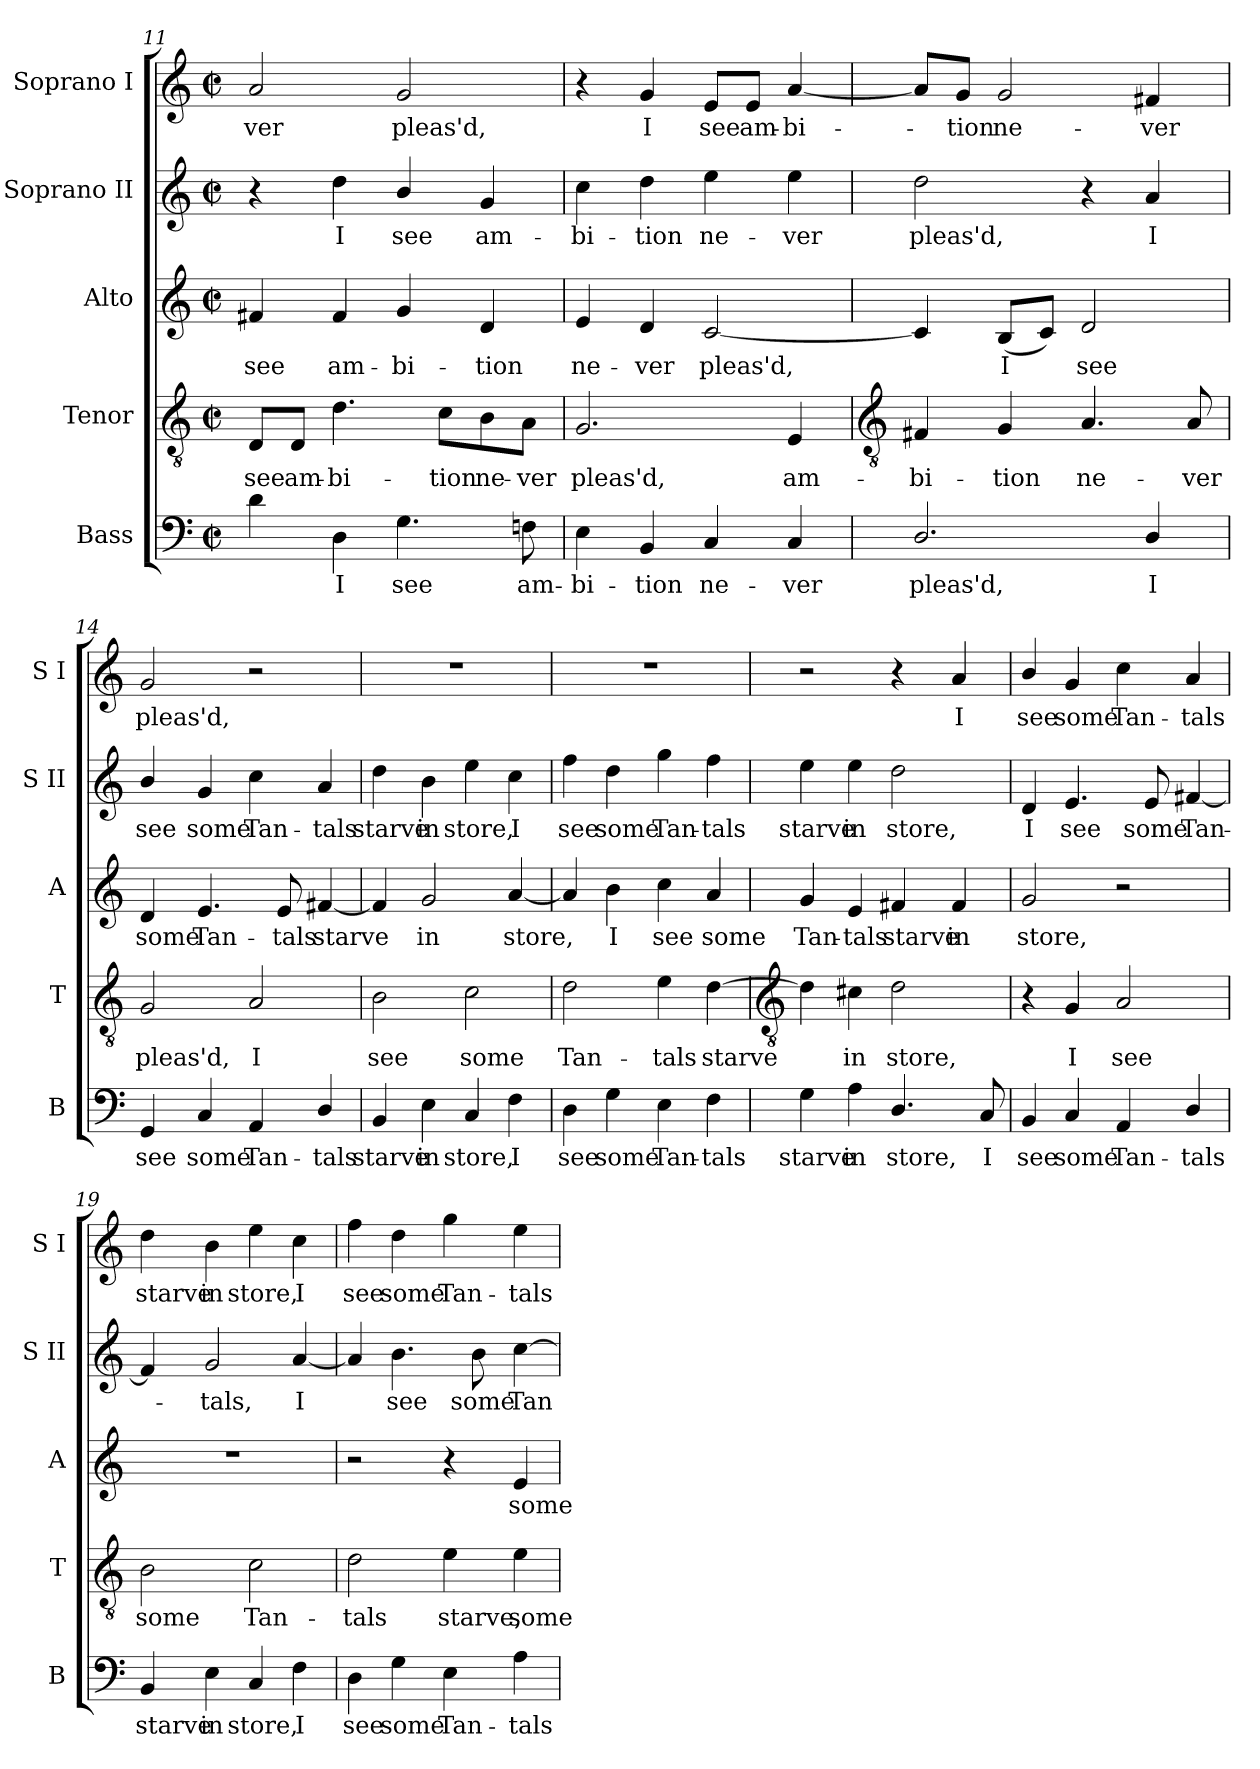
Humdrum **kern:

**kern	**text	**kern	**text	**kern	**text	**kern	**text	**kern	**text
*part5	*part5	*part4	*part4	*part3	*part3	*part2	*part2	*part1	*part1
*staff5	*staff5	*staff4	*staff4	*staff3	*staff3	*staff2	*staff2	*staff1	*staff1
*I"Bass	*	*I"Tenor	*	*I"Alto	*	*I"Soprano II	*	*I"Soprano I	*
*I'B	*	*I'T	*	*I'A	*	*I'S II	*	*I'S I	*
*clefF4	*	*clefGv2	*	*clefG2	*	*clefG2	*	*clefG2	*
*k[]	*	*k[]	*	*k[]	*	*k[]	*	*k[]	*
*C:	*	*C:	*	*C:	*	*C:	*	*C:	*
*M2/2	*	*M2/2	*	*M2/2	*	*M2/2	*	*M2/2	*
*met(c|)	*	*met(c|)	*	*met(c|)	*	*met(c|)	*	*met(c|)	*
=11	=11	=11	=11	=11	=11	=11	=11	=11	=11
!	!	!	!LO:LY:b	!	!LO:LY:b	!	!	!	!LO:LY:b
4d	.	8D/L	see	4f#X	see	4r	.	2a	-ver
!	!	!	!LO:LY:b	!	!	!	!	!	!
.	.	8D/J	am-	.	.	.	.	.	.
!	!LO:LY:b	!	!LO:LY:b	!	!LO:LY:b	!	!LO:LY:b	!	!
4D	I	4.d	-bi-	4f#	am-	4dd	I	.	.
!	!LO:LY:b	!	!	!	!LO:LY:b	!	!LO:LY:b	!	!LO:LY:b
4.G	see	.	.	4g	-bi-	4b/	see	2g	pleas'd,
!	!	!	!LO:LY:b	!	!	!	!	!	!
.	.	8c\L	-tion	.	.	.	.	.	.
!	!	!	!LO:LY:b	!	!LO:LY:b	!	!LO:LY:b	!	!
.	.	8B\	ne-	4d	-tion	4g	am-	.	.
!	!LO:LY:b	!	!LO:LY:b	!	!	!	!	!	!
8Fn	am-	8A\J	-ver	.	.	.	.	.	.
=12	=12	=12	=12	=12	=12	=12	=12	=12	=12
!	!LO:LY:b	!	!LO:LY:b	!	!LO:LY:b	!	!LO:LY:b	!	!
4E	-bi-	2.G	pleas'd,	4e	ne-	4cc	-bi-	4r	.
!	!LO:LY:b	!	!	!	!LO:LY:b	!	!LO:LY:b	!	!LO:LY:b
4BB	-tion	.	.	4d	-ver	4dd	-tion	4g	I
!	!LO:LY:b	!	!	!	!LO:LY:b	!	!LO:LY:b	!	!LO:LY:b
4C	ne-	.	.	[2c	pleas'd,	4ee	ne-	8e/L	see
!	!	!	!	!	!	!	!	!	!LO:LY:b
.	.	.	.	.	.	.	.	8e/J	am-
!	!LO:LY:b	!	!LO:LY:b	!	!	!	!LO:LY:b	!	!LO:LY:b
4C	-ver	4E	am-	.	.	4ee	-ver	[4a	-bi-
!!LO:LB:g=z
=13	=13	=13	=13	=13	=13	=13	=13	=13	=13
*	*	*clefGv2	*	*	*	*	*	*	*
!	!LO:LY:b	!	!LO:LY:b	!	!	!	!LO:LY:b	!	!
2.D/	pleas'd,	4F#X	-bi-	4c]	.	2dd	pleas'd,	8a/L]	.
!	!	!	!	!	!	!	!	!	!LO:LY:b
.	.	.	.	.	.	.	.	8g/J	tion
!	!	!	!LO:LY:b	!	!LO:LY:b	!	!	!	!LO:LY:b
.	.	4G	-tion	(<8BL	I	.	.	2g	ne-
.	.	.	.	8cJ)	.	.	.	.	.
!	!	!	!LO:LY:b	!	!LO:LY:b	!	!	!	!
.	.	4.A	ne-	2d	see	4r	.	.	.
!	!LO:LY:b	!	!	!	!	!	!LO:LY:b	!	!LO:LY:b
4D/	I	.	.	.	.	4a	I	4f#X	-ver
!	!	!	!LO:LY:b	!	!	!	!	!	!
.	.	8A	-ver	.	.	.	.	.	.
=14	=14	=14	=14	=14	=14	=14	=14	=14	=14
!	!LO:LY:b	!	!LO:LY:b	!	!LO:LY:b	!	!LO:LY:b	!	!LO:LY:b
4GG	see	2G	pleas'd,	4d	some	4b/	see	2g	pleas'd,
!	!LO:LY:b	!	!	!	!LO:LY:b	!	!LO:LY:b	!	!
4C	some	.	.	4.e	Tan-	4g	some	.	.
!	!LO:LY:b	!	!LO:LY:b	!	!	!	!LO:LY:b	!	!
4AA	Tan-	2A	I	.	.	4cc	Tan-	2r	.
!	!	!	!	!	!LO:LY:b	!	!	!	!
.	.	.	.	8e	-tals	.	.	.	.
!	!LO:LY:b	!	!	!	!LO:LY:b	!	!LO:LY:b	!	!
4D/	-tals	.	.	[4f#X	starve	4a	-tals	.	.
=15	=15	=15	=15	=15	=15	=15	=15	=15	=15
!	!LO:LY:b	!	!LO:LY:b	!	!	!	!LO:LY:b	!	!
4BB	starve	2B	see	4f#]	.	4dd	starve	1r	.
!	!LO:LY:b	!	!	!	!LO:LY:b	!	!LO:LY:b	!	!
4E	in	.	.	2g	in	4b	in	.	.
!	!LO:LY:b	!	!LO:LY:b	!	!	!	!LO:LY:b	!	!
4C	store,	2c	some	.	.	4ee	store,	.	.
!	!LO:LY:b	!	!	!	!LO:LY:b	!	!LO:LY:b	!	!
4F	I	.	.	[4a	store,	4cc	I	.	.
=16	=16	=16	=16	=16	=16	=16	=16	=16	=16
!	!LO:LY:b	!	!LO:LY:b	!	!	!	!LO:LY:b	!	!
4D	see	2d	Tan-	4a]	.	4ff	see	1r	.
!	!LO:LY:b	!	!	!	!LO:LY:b	!	!LO:LY:b	!	!
4G	some	.	.	4b	I	4dd	some	.	.
!	!LO:LY:b	!	!LO:LY:b	!	!LO:LY:b	!	!LO:LY:b	!	!
4E	Tan-	4e	-tals	4cc	see	4gg	Tan-	.	.
!	!LO:LY:b	!	!LO:LY:b	!	!LO:LY:b	!	!LO:LY:b	!	!
4F	-tals	[4d	starve	4a	some	4ff	-tals	.	.
!!LO:LB:g=z
=17	=17	=17	=17	=17	=17	=17	=17	=17	=17
*	*	*clefGv2	*	*	*	*	*	*	*
!	!LO:LY:b	!	!	!	!LO:LY:b	!	!LO:LY:b	!	!
4G	starve	4d]	.	4g	Tan-	4ee	starve	2r	.
!	!LO:LY:b	!	!LO:LY:b	!	!LO:LY:b	!	!LO:LY:b	!	!
4A	in	4c#X	in	4e	-tals	4ee	in	.	.
!	!LO:LY:b	!	!LO:LY:b	!	!LO:LY:b	!	!LO:LY:b	!	!
4.D/	store,	2d	store,	4f#X	starve	2dd	store,	4r	.
!	!	!	!	!	!LO:LY:b	!	!	!	!LO:LY:b
.	.	.	.	4f#	in	.	.	4a	I
!	!LO:LY:b	!	!	!	!	!	!	!	!
8C	I	.	.	.	.	.	.	.	.
=18	=18	=18	=18	=18	=18	=18	=18	=18	=18
!	!LO:LY:b	!	!	!	!LO:LY:b	!	!LO:LY:b	!	!LO:LY:b
4BB	see	4r	.	2g	store,	4d	I	4b/	see
!	!LO:LY:b	!	!LO:LY:b	!	!	!	!LO:LY:b	!	!LO:LY:b
4C	some	4G	I	.	.	4.e	see	4g	some
!	!LO:LY:b	!	!LO:LY:b	!	!	!	!	!	!LO:LY:b
4AA	Tan-	2A	see	2r	.	.	.	4cc	Tan-
!	!	!	!	!	!	!	!LO:LY:b	!	!
.	.	.	.	.	.	8e	some	.	.
!	!LO:LY:b	!	!	!	!	!	!LO:LY:b	!	!LO:LY:b
4D/	-tals	.	.	.	.	[4f#X	Tan-	4a	-tals
=19	=19	=19	=19	=19	=19	=19	=19	=19	=19
!	!LO:LY:b	!	!LO:LY:b	!	!	!	!	!	!LO:LY:b
4BB	starve	2B	some	1r	.	4f#]	.	4dd	starve
!	!LO:LY:b	!	!	!	!	!	!LO:LY:b	!	!LO:LY:b
4E	in	.	.	.	.	2g	tals,	4b	in
!	!LO:LY:b	!	!LO:LY:b	!	!	!	!	!	!LO:LY:b
4C	store,	2c	Tan-	.	.	.	.	4ee	store,
!	!LO:LY:b	!	!	!	!	!	!LO:LY:b	!	!LO:LY:b
4F	I	.	.	.	.	[4a	I	4cc	I
=20	=20	=20	=20	=20	=20	=20	=20	=20	=20
!	!LO:LY:b	!	!LO:LY:b	!	!	!	!	!	!LO:LY:b
4D	see	2d	-tals	2r	.	4a]	.	4ff	see
!	!LO:LY:b	!	!	!	!	!	!LO:LY:b	!	!LO:LY:b
4G	some	.	.	.	.	4.b	see	4dd	some
!	!LO:LY:b	!	!LO:LY:b	!	!	!	!	!	!LO:LY:b
4E	Tan-	4e	starve,	4r	.	.	.	4gg	Tan-
!	!	!	!	!	!	!	!LO:LY:b	!	!
.	.	.	.	.	.	8b	some	.	.
!	!LO:LY:b	!	!LO:LY:b	!	!LO:LY:b	!	!LO:LY:b	!	!LO:LY:b
4A	-tals	4e	some	4e	some	[4cc	Tan-	4ee	-tals
=	=	=	=	=	=	=	=	=	=
*-	*-	*-	*-	*-	*-	*-	*-	*-	*-
